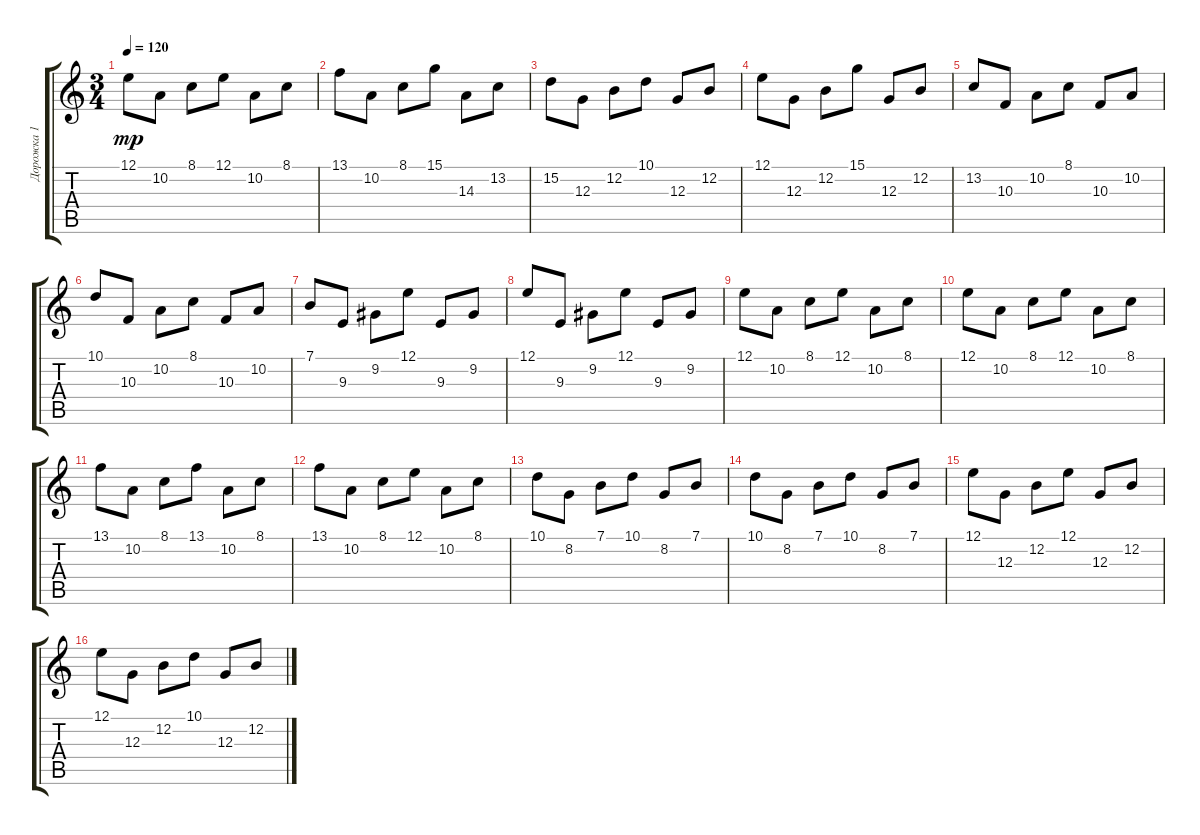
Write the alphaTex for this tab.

\track ("Дорожка 1" "Дорожка 1") {instrument acousticgrandpiano}
\staff {score tabs}
\tuning (E4 B3 G3 D3 A2 E2) {hide}
\ts (3 4)
\tempo 120
\clef g2
\ks c
12.1.8{dy mp} 10.2.8 8.1.8 12.1.8 10.2.8 8.1.8 |
13.1.8 10.2.8 8.1.8 15.1.8 14.3.8 13.2.8 |
15.2.8 12.3.8 12.2.8 10.1.8 12.3.8 12.2.8 |
12.1.8 12.3.8 12.2.8 15.1.8 12.3.8 12.2.8 |
13.2.8 10.3.8 10.2.8 8.1.8 10.3.8 10.2.8 |
10.1.8 10.3.8 10.2.8 8.1.8 10.3.8 10.2.8 |
7.1.8 9.3.8 9.2.8 12.1.8 9.3.8 9.2.8 |
12.1.8 9.3.8 9.2.8 12.1.8 9.3.8 9.2.8 |
12.1.8 10.2.8 8.1.8 12.1.8 10.2.8 8.1.8 |
12.1.8 10.2.8 8.1.8 12.1.8 10.2.8 8.1.8 |
13.1.8 10.2.8 8.1.8 13.1.8 10.2.8 8.1.8 |
13.1.8 10.2.8 8.1.8 12.1.8 10.2.8 8.1.8 |
10.1.8 8.2.8 7.1.8 10.1.8 8.2.8 7.1.8 |
10.1.8 8.2.8 7.1.8 10.1.8 8.2.8 7.1.8 |
12.1.8 12.3.8 12.2.8 12.1.8 12.3.8 12.2.8 |
12.1.8 12.3.8 12.2.8 10.1.8 12.3.8 12.2.8
